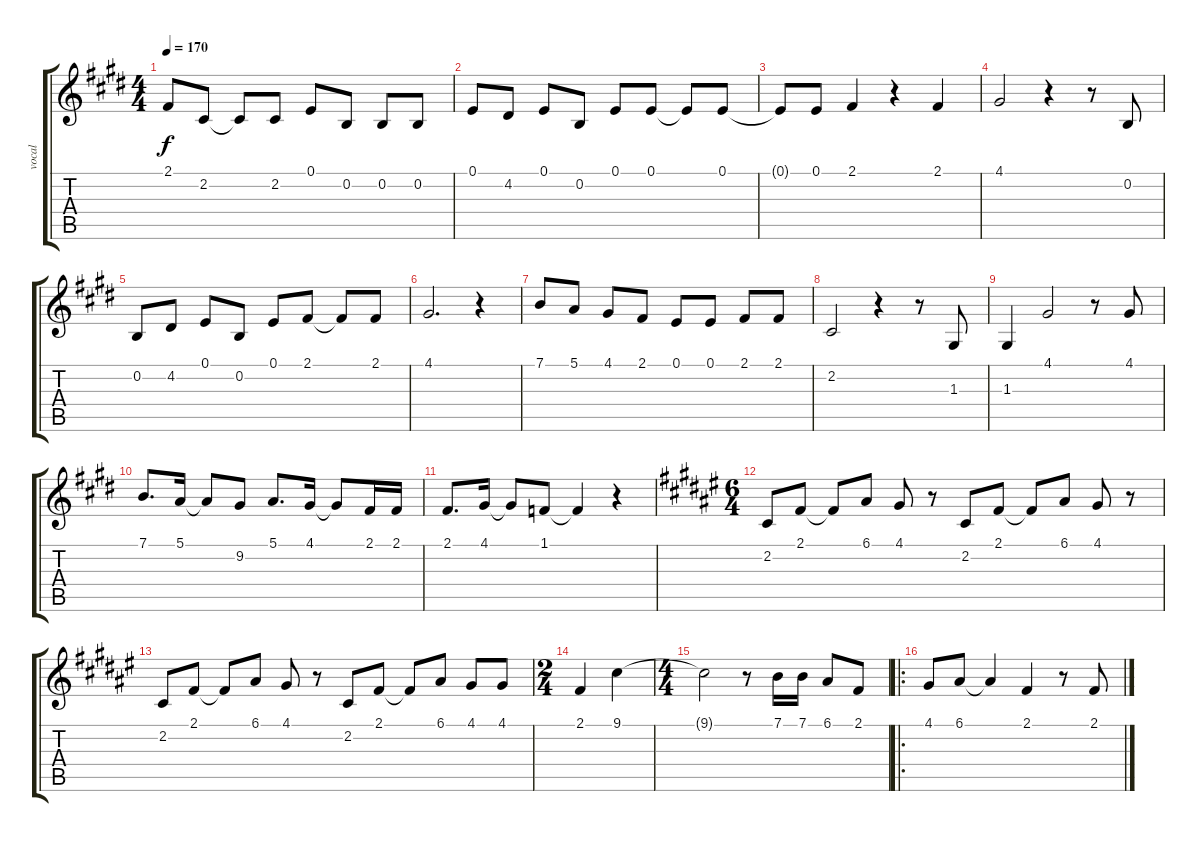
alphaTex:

\track ("vocal" "vocal") {instrument electricpiano2}
\staff {score tabs}
\tuning (E4 B3 G3 D3 A2 E2) {hide}
\ts (4 4)
\tempo 170
\clef g2
\ks e
2.1.8{dy f} 2.2.8 2.2{t}.8 2.2.8 0.1.8 0.2.8 0.2.8 0.2.8 |
0.1.8 4.2.8 0.1.8 0.2.8 0.1.8 0.1.8 0.1{t}.8 0.1.8 |
0.1{t}.8 0.1.8 2.1.4 r.4 2.1.4 |
4.1.2 r.4 r.8 0.2.8 |
0.2.8 4.2.8 0.1.8 0.2.8 0.1.8 2.1.8 2.1{t}.8 2.1.8 |
4.1.2{d} r.4 |
7.1.8 5.1.8 4.1.8 2.1.8 0.1.8 0.1.8 2.1.8 2.1.8 |
2.2.2 r.4 r.8 1.3.8 |
1.3.4 4.1.2 r.8 4.1.8 |
7.1.8{d} 5.1.16 5.1{t}.8 9.2.8 5.1.8{d} 4.1.16 4.1{t}.8 2.1.16 2.1.16 |
2.1.8{d} 4.1.16 4.1{t}.8 1.1.8 1.1{t}.4 r.4 |
\ts (6 4)
\ks f#
2.2.8 2.1.8 2.1{t}.8 6.1.8 4.1.8 r.8 2.2.8 2.1.8 2.1{t}.8 6.1.8 4.1.8 r.8 |
2.2.8 2.1.8 2.1{t}.8 6.1.8 4.1.8 r.8 2.2.8 2.1.8 2.1{t}.8 6.1.8 4.1.8 4.1.8 |
\ts (2 4)
2.1.4 9.1.4 |
\ts (4 4)
9.1{t}.2 r.8 7.1.16 7.1.16 6.1.8 2.1.8 |
\ro
4.1.8 6.1.8 6.1{t}.4 2.1.4 r.8 2.1.8
